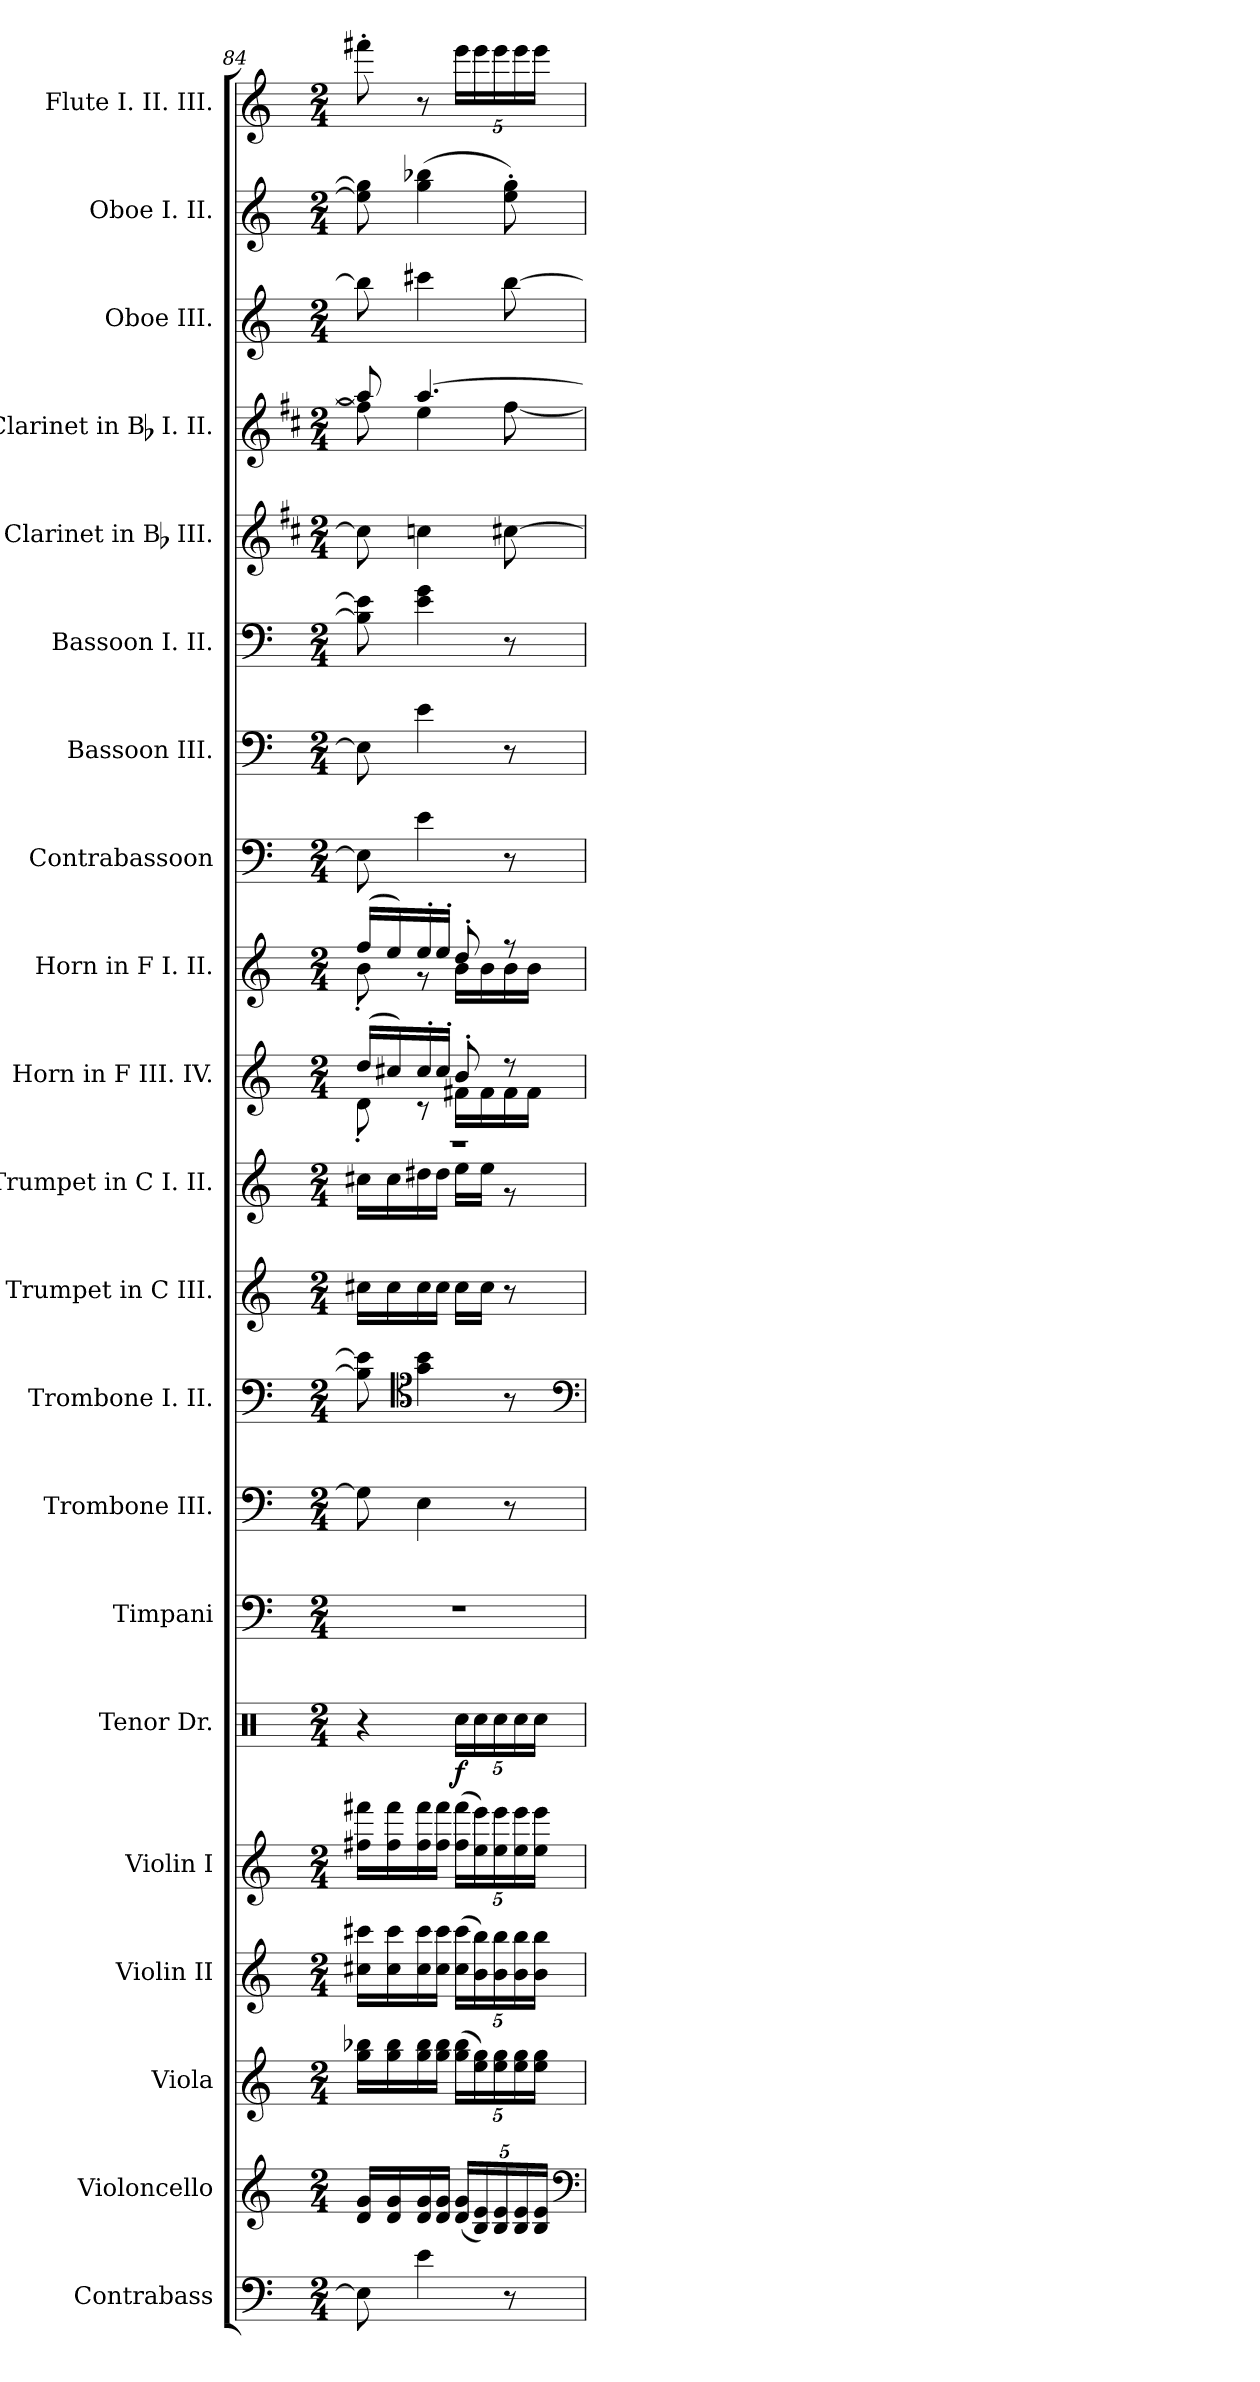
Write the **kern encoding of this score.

**kern	**kern	**kern	**kern	**kern	**kern	**dynam	**kern	**kern	**kern	**kern	**kern	**kern	**kern	**kern	**kern	**kern	**kern	**kern	**kern	**kern	**kern
*part21	*part20	*part19	*part18	*part17	*part16	*part16	*part15	*part14	*part13	*part12	*part11	*part10	*part9	*part8	*part7	*part6	*part5	*part4	*part3	*part2	*part1
*staff21	*staff20	*staff19	*staff18	*staff17	*staff16	*staff16	*staff15	*staff14	*staff13	*staff12	*staff11	*staff10	*staff9	*staff8	*staff7	*staff6	*staff5	*staff4	*staff3	*staff2	*staff1
*I"Contrabass	*I"Violoncello	*I"Viola	*I"Violin II	*I"Violin I	*I"Tenor Dr.	*	*I"Timpani	*I"Trombone III.	*I"Trombone I. II.	*I"Trumpet in C III.	*I"Trumpet in C I. II.	*I"Horn in F III. IV.	*I"Horn in F I. II.	*I"Contrabassoon	*I"Bassoon III.	*I"Bassoon I. II.	*I"Clarinet in Bb III.	*I"Clarinet in Bb I. II.	*I"Oboe III.	*I"Oboe I. II.	*I"Flute I. II. III.
*I'Cb.	*I'Vc.	*I'Vla.	*I'Vln. II	*I'Vln. I	*	*	*I'Timp.	*I'Tbn. III.	*I'Tbn. I. II.	*	*	*I'Hn. III. IV.	*I'Hn. I. II.	*I'Cbsn.	*I'Bsn. III.	*I'Bsn. I. II.	*I'Cl. III.	*I'Cl. I. II.	*I'Ob. III.	*I'Ob. I. II.	*I'Fl. I. II. III.
*clefF4	*clefG2	*clefG2	*clefG2	*clefG2	*clefX	*	*clefF4	*clefF4	*clefF4	*clefG2	*clefG2	*clefG2	*clefG2	*clefF4	*clefF4	*clefF4	*clefG2	*clefG2	*clefG2	*clefG2	*clefG2
*ITrd7c12	*	*	*	*	*	*	*	*	*	*	*	*ITrd4c7	*ITrd4c7	*ITrd7c12	*	*	*ITrd1c2	*ITrd1c2	*	*	*
*k[]	*k[]	*k[]	*k[]	*k[]	*k[]	*	*k[]	*k[]	*k[]	*k[]	*k[]	*k[b-]	*k[b-]	*k[]	*k[]	*k[]	*k[]	*k[]	*k[]	*k[]	*k[]
*C:	*C:	*C:	*C:	*C:	*C:	*	*C:	*C:	*C:	*C:	*C:	*F:	*F:	*C:	*C:	*C:	*C:	*C:	*C:	*C:	*C:
*M2/4	*M2/4	*M2/4	*M2/4	*M2/4	*M2/4	*	*M2/4	*M2/4	*M2/4	*M2/4	*M2/4	*M2/4	*M2/4	*M2/4	*M2/4	*M2/4	*M2/4	*M2/4	*M2/4	*M2/4	*M2/4
=84	=84	=84	=84	=84	=84	=84	=84	=84	=84	=84	=84	=84	=84	=84	=84	=84	=84	=84	=84	=84	=84
*	*	*	*	*	*	*	*	*	*	*	*^	*^	*^	*	*	*	*	*^	*	*	*
8EE]	16d 16gLL	16gg 16bb-XLL	16cc#X 16ccc#XLL	16ff#X 16fff#XLL	4r	.	2r	8G]	8B] 8e]	16cc#XLL	2r	16cc#XLL	(16gLL	8G'	(16b-LL	8e'	8EE]	8E]	8B] 8e]	8b]	8gg]	8ee]	8bb]	8ee] 8gg]	8fff#X'
.	16d 16g	16gg 16bb-	16cc# 16ccc#	16ff# 16fff#	.	.	.	.	.	16cc#	.	16cc#	16f#X)	.	16a)	.	.	.	.	.	.	.	.	.	.
*	*	*	*	*	*	*	*	*	*clefC4	*	*	*	*	*	*	*	*	*	*	*	*	*	*	*	*
4E	16d 16g	16gg 16bb-	16cc# 16ccc#	16ff# 16fff#	.	.	.	4E	4g 4b	16cc#	.	16dd#X	16f#'	8r	16a'	8r	4E	4e	4e 4g	4b-X	[4.gg	4dd	4ccc#X	(4gg 4bb-X	8r
.	16d 16gJJ	16gg 16bb-JJ	16cc# 16ccc#JJ	16ff# 16fff#JJ	.	.	.	.	.	16cc#JJ	.	16dd#JJ	16f#'JJ	.	16a'JJ	.	.	.	.	.	.	.	.	.	.
.	(20d 20gLL	(20gg 20bb-LL	(20cc# 20ccc#LL	(20ff# 20fff#LL	20Rcc\LL	f	.	.	.	16cc#LL	.	16eeLL	8e'	16BnLL	8g'	16eLL	.	.	.	.	.	.	.	.	20eeeLL
.	20B 20e)	20ee 20gg)	20b 20bb)	20ee 20eee)	20Rcc\	.	.	.	.	.	.	.	.	.	.	.	.	.	.	.	.	.	.	.	20eee
.	.	.	.	.	.	.	.	.	.	16cc#JJ	.	16eeJJ	.	16B	.	16e	.	.	.	.	.	.	.	.	.
.	20B 20e	20ee 20gg	20b 20bb	20ee 20eee	20Rcc\	.	.	.	.	.	.	.	.	.	.	.	.	.	.	.	.	.	.	.	20eee
8r	.	.	.	.	.	.	.	8r	8r	8r	.	8r	8r	16B	8r	16e	8r	8r	8r	[8bn	.	[8ee	[8bb	8ee' 8gg')	.
.	20B 20e	20ee 20gg	20b 20bb	20ee 20eee	20Rcc\	.	.	.	.	.	.	.	.	.	.	.	.	.	.	.	.	.	.	.	20eee
.	.	.	.	.	.	.	.	.	.	.	.	.	.	16BJJ	.	16eJJ	.	.	.	.	.	.	.	.	.
.	20B 20eJJ	20ee 20ggJJ	20b 20bbJJ	20ee 20eeeJJ	20Rcc\JJ	.	.	.	.	.	.	.	.	.	.	.	.	.	.	.	.	.	.	.	20eeeJJ
*	*	*	*	*	*	*	*	*	*	*	*v	*v	*	*	*v	*v	*	*	*	*	*v	*v	*	*	*
*	*	*	*	*	*	*	*	*	*	*	*	*v	*v	*	*	*	*	*	*	*	*	*
*	*clefF4	*	*	*	*	*	*	*	*clefF4	*	*	*	*	*	*	*	*	*	*	*	*
=	=	=	=	=	=	=	=	=	=	=	=	=	=	=	=	=	=	=	=	=	=
*-	*-	*-	*-	*-	*-	*-	*-	*-	*-	*-	*-	*-	*-	*-	*-	*-	*-	*-	*-	*-	*-
